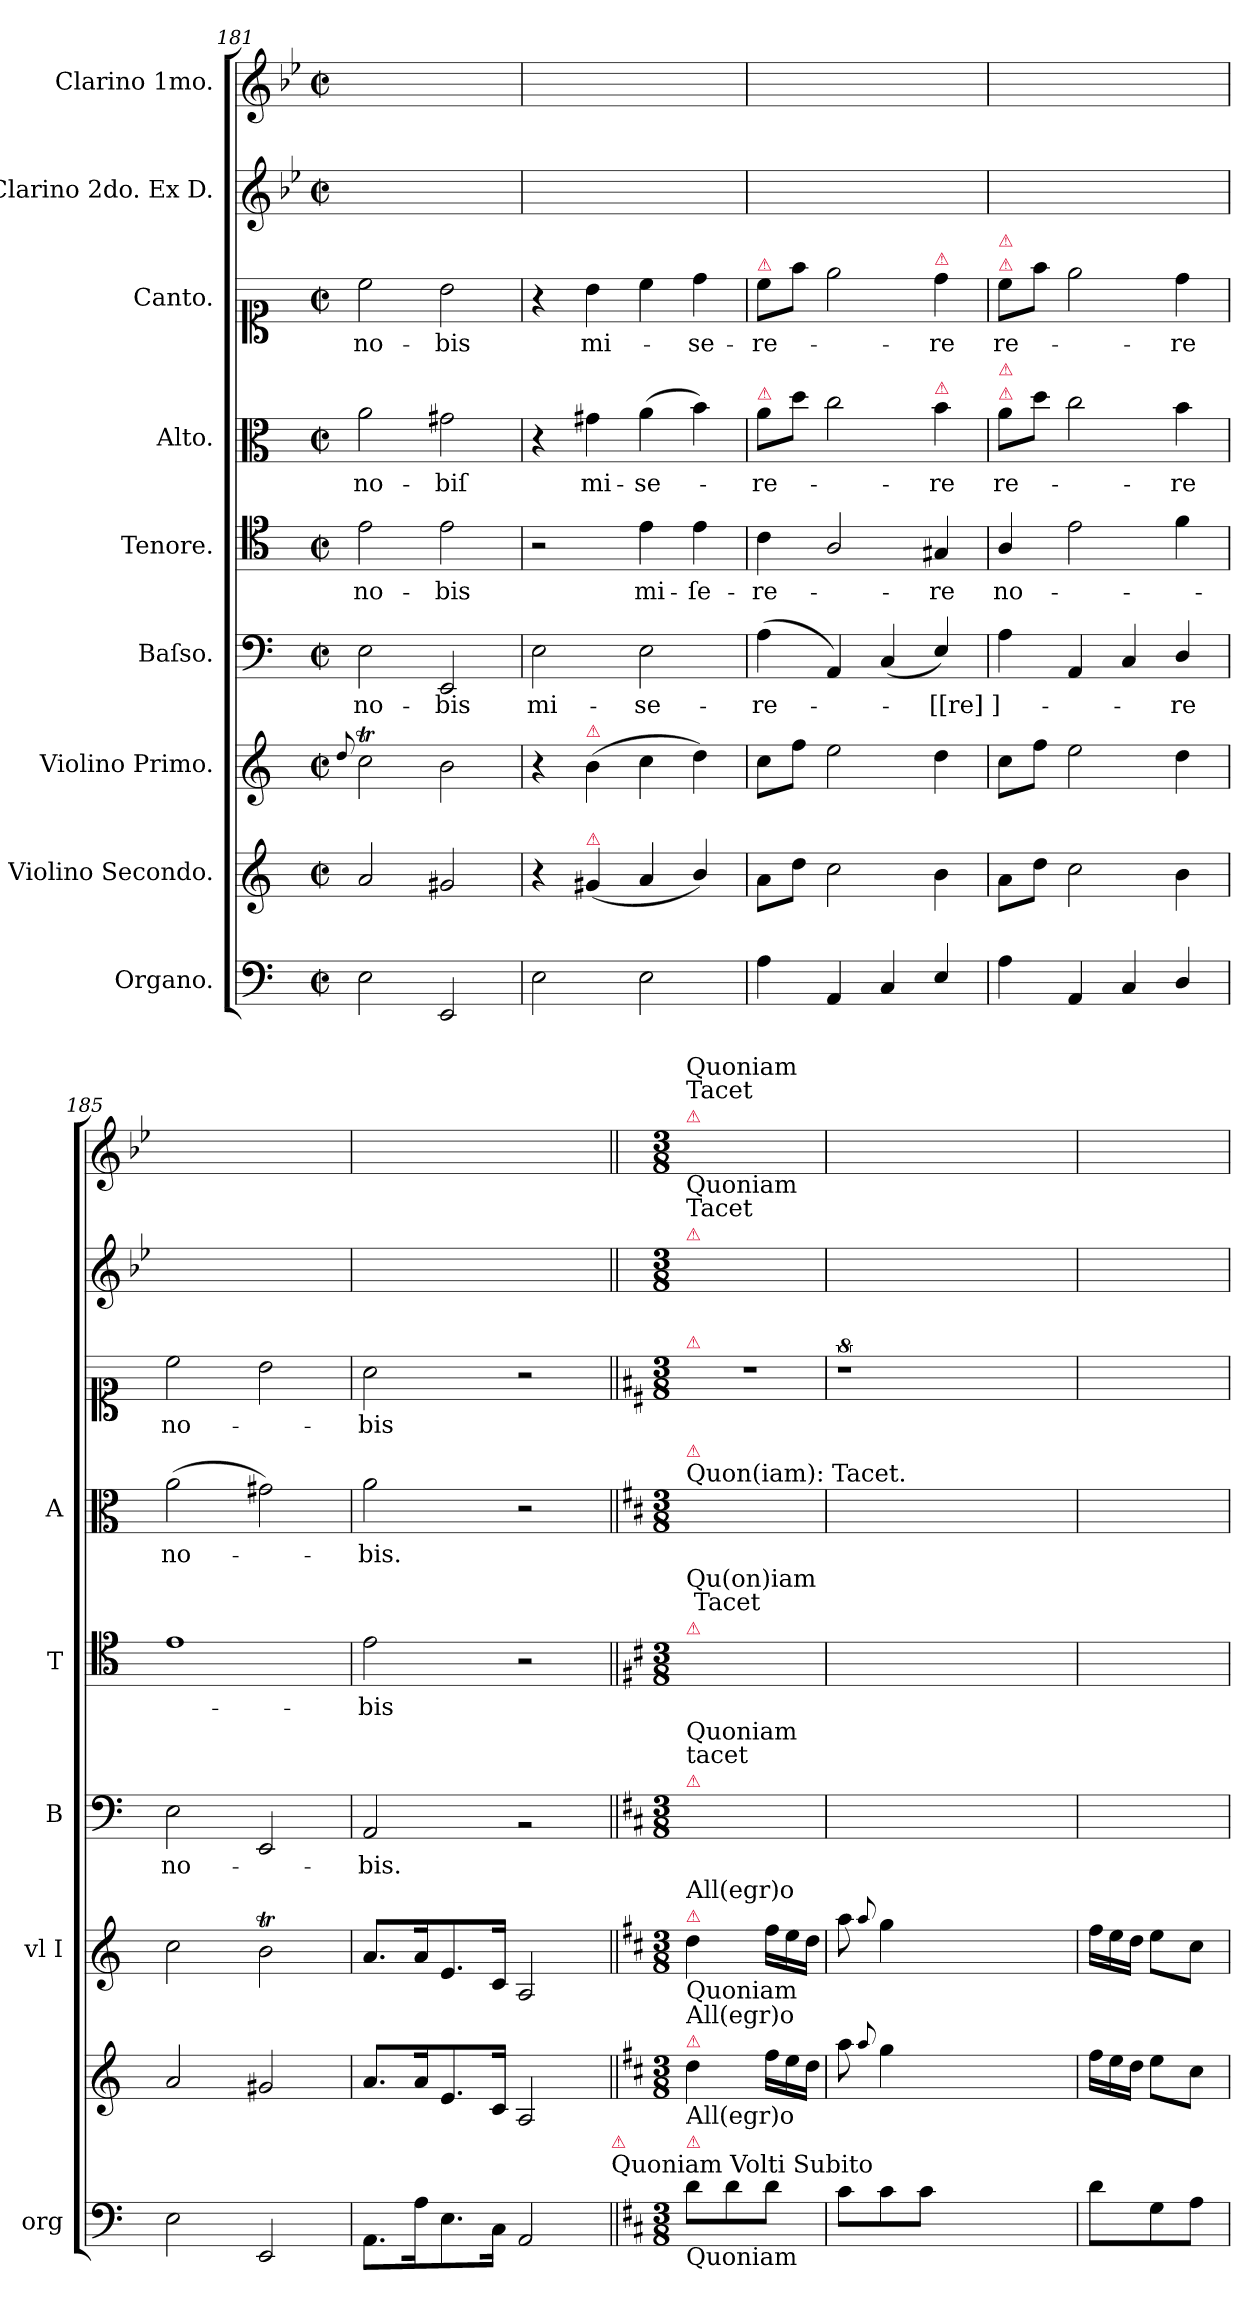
**kern	**kern	**kern	**kern	**text	**kern	**text	**kern	**text	**kern	**text	**kern	**kern
*part9	*part8	*part7	*part6	*part6	*part5	*part5	*part4	*part4	*part3	*part3	*part2	*part1
*staff9	*staff8	*staff7	*staff6	*staff6	*staff5	*staff5	*staff4	*staff4	*staff3	*staff3	*staff2	*staff1
*I"Organo.	*I"Violino Secondo.	*I"Violino Primo.	*I"Baſso.	*	*I"Tenore.	*	*I"Alto.	*	*I"Canto.	*	*I"Clarino 2do. Ex D.	*I"Clarino 1mo.
*I'org	*	*I'vl I	*I'B	*	*I'T	*	*I'A	*	*	*	*	*
*clefF4	*clefG2	*clefG2	*clefF4	*	*clefC4	*	*clefC3	*	*clefC1	*	*clefG2	*clefG2
*	*	*	*	*	*	*	*	*	*	*	*ITrd-1c-2	*ITrd-1c-2
*k[]	*k[]	*k[]	*k[]	*	*k[]	*	*k[]	*	*k[]	*	*k[]	*k[]
*M2/2	*M2/2	*M2/2	*M2/2	*	*M2/2	*	*M2/2	*	*M2/2	*	*M2/2	*M2/2
*met(c|)	*met(c|)	*met(c|)	*met(c|)	*	*met(c|)	*	*met(c|)	*	*met(c|)	*	*met(c|)	*met(c|)
=181	=181	=181	=181	=181	=181	=181	=181	=181	=181	=181	=181	=181
.	.	8qqdd/	.	.	.	.	.	.	.	.	.	.
2E\	2a/	2ccT\	2E\	no-	2e\	no-	2a\	no-	2cc\	no-	1ryy	1ryy
2EE/	2g#X/	2b\	2EE/	-bis	2e\	-bis	2g#X\	-biſ	2b\	-bis	.	.
=182	=182	=182	=182	=182	=182	=182	=182	=182	=182	=182	=182	=182
2E\	4r	4r	2E\	mi-	2r	.	4r	.	4r	.	1ryy	1ryy
!	!	!LO:TX:a:color=crimson:t=⚠	!	!	!	!	!	!	!	!	!	!
!	!LO:TX:a:color=crimson:t=⚠	!	!	!	!	!	!	!	!	!	!	!
.	(<4g#X/	(>4b\	.	.	.	.	4g#X\	mi-	4b\	mi-	.	.
2E\	4a/	4cc\	2E\	-se-	4e\	mi-	(>4a\	-se-	4cc\	.	.	.
.	4b/)	4dd\)	.	.	4e\	-ſe-	4b\)	.	4dd\	-se-	.	.
=183	=183	=183	=183	=183	=183	=183	=183	=183	=183	=183	=183	=183
!	!	!	!	!	!	!	!	!	!LO:TX:a:color=crimson:t=⚠	!	!	!
!	!	!	!	!	!	!	!LO:TX:a:color=crimson:t=⚠	!	!	!	!	!
4A\	8a\L	8cc\L	(<4A\	-re-	4c\	-re-	8a\L	re-	8cc\L	-re-	1ryy	1ryy
.	8dd\J	8ff\J	.	.	.	.	8dd\J	.	8ff\J	.	.	.
4AA/	2cc\	2ee\	4AA/)	.	2A/	.	2cc\	.	2ee\	.	.	.
4C/	.	.	(<4C/	.	.	.	.	.	.	.	.	.
!	!	!	!	!	!	!	!	!	!LO:TX:a:color=crimson:t=⚠	!	!	!
!	!	!	!	!	!	!	!LO:TX:a:color=crimson:t=⚠	!	!	!	!	!
!	!	!	!	!	!	!	!	!	!	!LO:LY:i	!	!
4E/	4b\	4dd\	4E/)	-[[re]]-	4G#X/	-re	4b\	-re	4dd\	-re	.	.
=184	=184	=184	=184	=184	=184	=184	=184	=184	=184	=184	=184	=184
!	!	!	!	!	!	!	!	!	!LO:TX:a:color=crimson:t=⚠	!	!	!
!	!	!	!	!	!	!	!	!	!LO:TX:a:color=crimson:t=⚠	!	!	!
!	!	!	!	!	!	!	!LO:TX:a:color=crimson:t=⚠	!	!	!	!	!
!	!	!	!	!	!	!	!LO:TX:a:color=crimson:t=⚠	!	!	!	!	!
!	!	!	!	!	!	!	!	!LO:LY:i	!	!LO:LY:i	!	!
4A\	8a\L	8cc\L	4A\	.	4A/	no-	8a\L	re-	8cc\L	-re-	1ryy	1ryy
.	8dd\J	8ff\J	.	.	.	.	8dd\J	.	8ff\J	.	.	.
4AA/	2cc\	2ee\	4AA/	.	2e\	.	2cc\	.	2ee\	.	.	.
4C/	.	.	4C/	.	.	.	.	.	.	.	.	.
!	!	!	!	!	!	!	!	!LO:LY:i	!	!LO:LY:i	!	!
4D/	4b\	4dd\	4D/	-re	4f\	.	4b\	-re	4dd\	-re	.	.
=185	=185	=185	=185	=185	=185	=185	=185	=185	=185	=185	=185	=185
2E\	2a/	2cc\	2E\	no-	1e	.	(>2a\	no-	2cc\	no-	1ryy	1ryy
2EE/	2g#X/	2bt\	2EE/	.	.	.	2g#X\)	.	2b\	.	.	.
=186	=186	=186	=186	=186	=186	=186	=186	=186	=186	=186	=186	=186
8.AA\L	8.a/L	8.a/L	2AA/	-bis.	2e\	-bis	2a\	-bis.	2a\	-bis	1ryy	1ryy
16A\K	16a/K	16a/K	.	.	.	.	.	.	.	.	.	.
8.E\	8.e/	8.e/	.	.	.	.	.	.	.	.	.	.
16C\Jk	16c/Jk	16c/Jk	.	.	.	.	.	.	.	.	.	.
2AA/	2A/	2A/	2rBB	.	2r	.	2r	.	2r	.	.	.
!LO:TX:a:t=Quoniam Volti Subito	!	!	!	!	!	!	!	!	!	!	!	!
!LO:TX:a:color=crimson:t=⚠	!	!	!	!	!	!	!	!	!	!	!	!
=187||	=187||	=187||	=187||	=187||	=187||	=187||	=187||	=187||	=187||	=187||	=187||	=187||
*k[f#c#]	*k[f#c#]	*k[f#c#]	*k[f#c#]	*	*k[f#c#]	*	*k[f#c#]	*	*k[f#c#]	*	*k[f#c#]	*k[f#c#]
*M3/8	*M3/8	*M3/8	*M3/8	*	*M3/8	*	*M3/8	*	*M3/8	*	*M3/8	*M3/8
!	!	!	!	!	!	!	!	!	!	!	!	!LO:TX:a:color=crimson:t=⚠
!	!	!	!	!	!	!	!	!	!	!	!	!LO:TX:a:t=Quoniam\nTacet
!	!	!	!	!	!	!	!	!	!	!	!LO:TX:a:color=crimson:t=⚠	!
!	!	!	!	!	!	!	!	!	!	!	!LO:TX:a:t=Quoniam\nTacet	!
!	!	!	!	!	!	!	!	!	!LO:TX:a:color=crimson:t=⚠	!	!	!
!	!	!	!	!	!	!	!LO:TX:a:t=Quon(iam)&colon; Tacet.	!	!	!	!	!
!	!	!	!	!	!	!	!LO:TX:a:color=crimson:t=⚠	!	!	!	!	!
!	!	!	!	!	!LO:TX:a:color=crimson:t=⚠	!	!	!	!	!	!	!
!	!	!	!	!	!LO:TX:a:t=Qu(on)iam\n Tacet	!	!	!	!	!	!	!
!	!	!	!LO:TX:a:color=crimson:t=⚠	!	!	!	!	!	!	!	!	!
!	!	!	!LO:TX:a:t=Quoniam\ntacet	!	!	!	!	!	!	!	!	!
!	!	!LO:TX:b:t=Quoniam	!	!	!	!	!	!	!	!	!	!
!	!	!LO:TX:a:color=crimson:t=⚠	!	!	!	!	!	!	!	!	!	!
!	!	!LO:TX:a:t=All(egr)o	!	!	!	!	!	!	!	!	!	!
!	!LO:TX:a:color=crimson:t=⚠	!	!	!	!	!	!	!	!	!	!	!
!	!LO:TX:a:t=All(egr)o	!	!	!	!	!	!	!	!	!	!	!
!LO:TX:a:color=crimson:t=⚠	!	!	!	!	!	!	!	!	!	!	!	!
!LO:TX:b:t=Quoniam	!	!	!	!	!	!	!	!	!	!	!	!
!LO:TX:a:t=All(egr)o	!	!	!	!	!	!	!	!	!	!	!	!
8d\L	4dd\	4dd\	4.ryy	.	4.ryy	.	4.ryy	.	4.r	.	4.ryy	4.ryy
8d\	.	.	.	.	.	.	.	.	.	.	.	.
*	*Xtuplet	*Xtuplet	*	*	*	*	*	*	*	*	*	*
8d\J	24ff#\LL	24ff#\LL	.	.	.	.	.	.	.	.	.	.
.	24ee\	24ee\	.	.	.	.	.	.	.	.	.	.
.	24dd\JJ	24dd\JJ	.	.	.	.	.	.	.	.	.	.
=188	=188	=188	=188	=188	=188	=188	=188	=188	=188	=188	=188	=188
8c#\L	8aa\	8aa\	4.ryy	.	4.ryy	.	4.ryy	.	8%9r	.	4.ryy	4.ryy
.	8qqaa/	8qqaa/	.	.	.	.	.	.	.	.	.	.
8c#\	4gg\	4gg\	.	.	.	.	.	.	.	.	.	.
8c#\J	.	.	.	.	.	.	.	.	.	.	.	.
2.ryy	2.ryy	2.ryy	2.ryy	.	2.ryy	.	2.ryy	.	.	.	2.ryy	2.ryy
=189	=189	=189	=189	=189	=189	=189	=189	=189	=189	=189	=189	=189
8d\L	24ff#\LL	24ff#\LL	4.ryy	.	4.ryy	.	4.ryy	.	4.ryy	.	4.ryy	4.ryy
.	24ee\	24ee\	.	.	.	.	.	.	.	.	.	.
.	24dd\JJ	24dd\JJ	.	.	.	.	.	.	.	.	.	.
8G\	8ee\L	8ee\L	.	.	.	.	.	.	.	.	.	.
8A\J	8cc#\J	8cc#\J	.	.	.	.	.	.	.	.	.	.
=	=	=	=	=	=	=	=	=	=	=	=	=
*-	*-	*-	*-	*-	*-	*-	*-	*-	*-	*-	*-	*-
